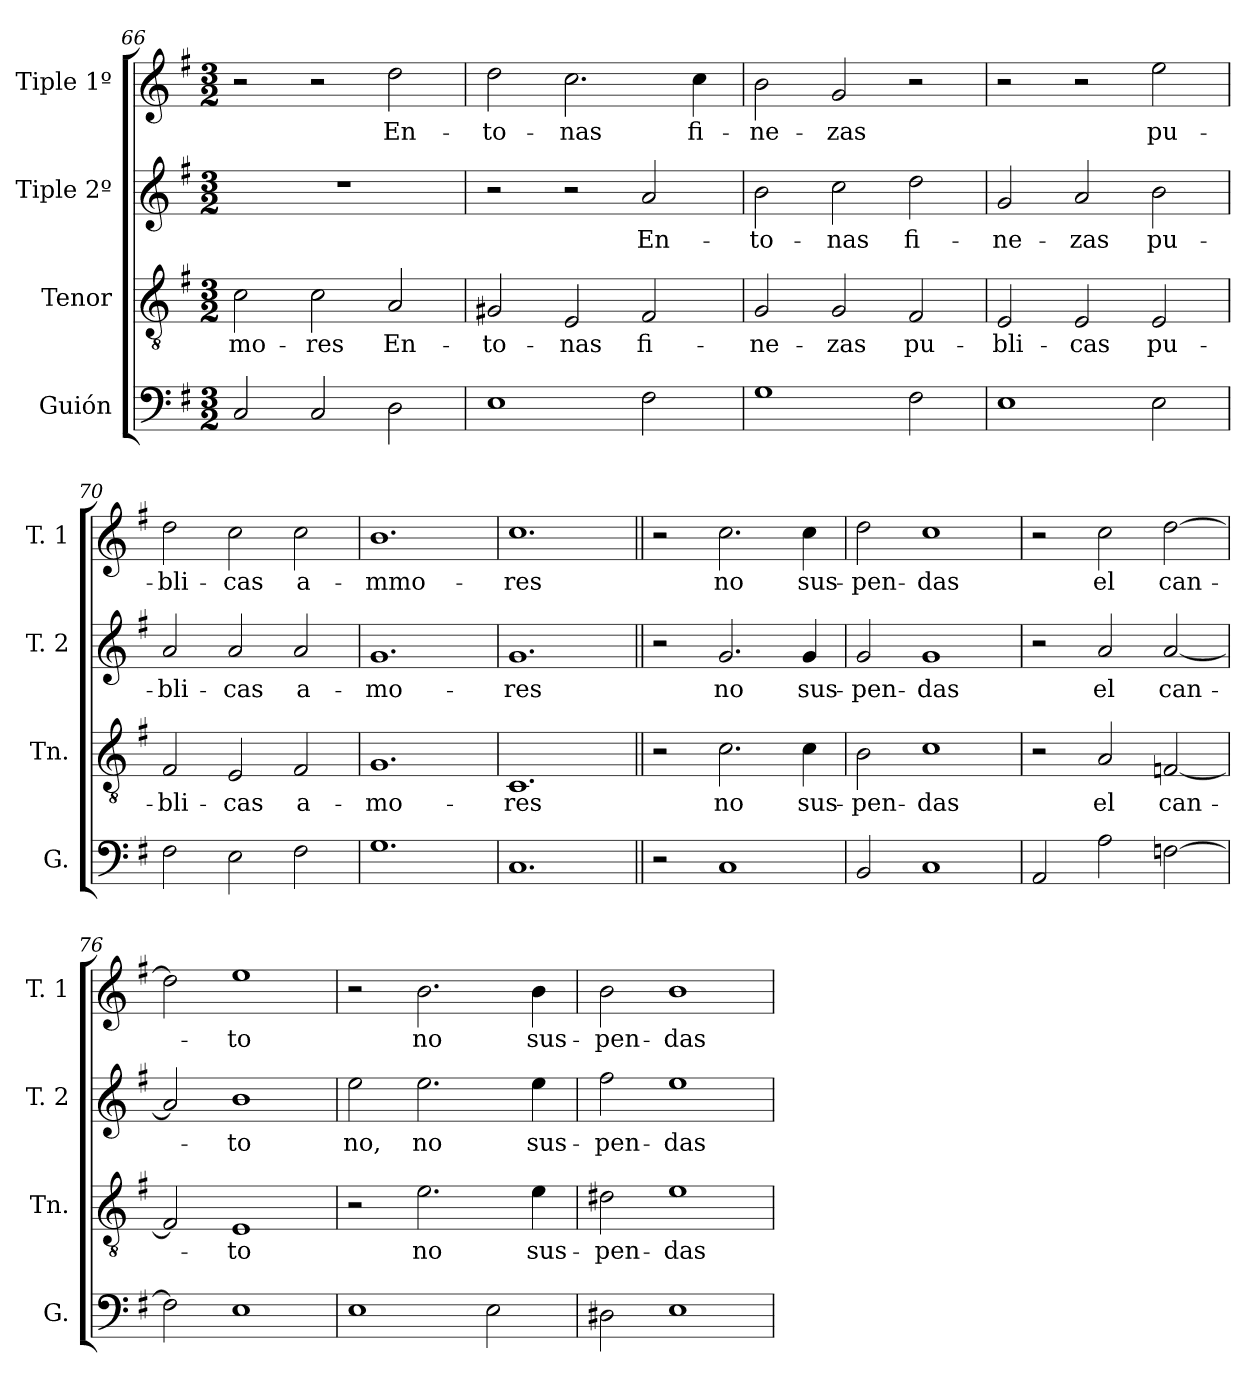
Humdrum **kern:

**kern	**kern	**text	**kern	**text	**kern	**text
*part4	*part3	*part3	*part2	*part2	*part1	*part1
*staff4	*staff3	*staff3	*staff2	*staff2	*staff1	*staff1
*I"Guión	*I"Tenor	*	*I"Tiple 2º	*	*I"Tiple 1º	*
*I'G.	*I'Tn.	*	*I'T. 2	*	*I'T. 1	*
*clefF4	*clefGv2	*	*clefG2	*	*clefG2	*
*k[f#]	*k[f#]	*	*k[f#]	*	*k[f#]	*
*M3/2	*M3/2	*	*M3/2	*	*M3/2	*
=66	=66	=66	=66	=66	=66	=66
2C	2c	-mo-	1.r	.	2r	.
2C	2c	-res	.	.	2r	.
2D	2A	En-	.	.	2dd	En-
=67	=67	=67	=67	=67	=67	=67
1E	2G#X	-to-	2r	.	2dd	-to-
.	2E	-nas	2r	.	2.cc	-nas
2F#	2F#	fi-	2a	En-	.	.
.	.	.	.	.	4cc	fi-
=68	=68	=68	=68	=68	=68	=68
1G	2G	-ne-	2b	-to-	2b	-ne-
.	2G	-zas	2cc	-nas	2g	-zas
2F#	2F#	pu-	2dd	fi-	2r	.
=69	=69	=69	=69	=69	=69	=69
1E	2E	-bli-	2g	-ne-	2r	.
.	2E	-cas	2a	-zas	2r	.
2E	2E	pu-	2b	pu-	2ee	pu-
=70	=70	=70	=70	=70	=70	=70
2F#	2F#	-bli-	2a	-bli-	2dd	-bli-
2E	2E	-cas	2a	-cas	2cc	-cas
2F#	2F#	a-	2a	a-	2cc	a-
=71	=71	=71	=71	=71	=71	=71
1.G	1.G	-mo-	1.g	-mo-	1.b	-mmo-
=72	=72	=72	=72	=72	=72	=72
1.C	1.C	-res	1.g	-res	1.cc	-res
=73||	=73||	=73||	=73||	=73||	=73||	=73||
2r	2r	.	2r	.	2r	.
1C	2.c	no	2.g	no	2.cc	no
.	4c	sus-	4g	sus-	4cc	sus-
=74	=74	=74	=74	=74	=74	=74
2BB	2B	-pen-	2g	-pen-	2dd	-pen-
1C	1c	-das	1g	-das	1cc	-das
=75	=75	=75	=75	=75	=75	=75
2AA	2r	.	2r	.	2r	.
2A	2A	el	2a	el	2cc	el
[2Fn	[2Fn	can-	[2a	can-	[2dd	can-
=76	=76	=76	=76	=76	=76	=76
2F]	2F]	.	2a]	.	2dd]	.
1E	1E	-to	1b	-to	1ee	-to
=77	=77	=77	=77	=77	=77	=77
1E	2r	.	2ee	no,	2r	.
.	2.e	no	2.ee	no	2.b	no
2E	.	.	.	.	.	.
.	4e	sus-	4ee	sus-	4b	sus-
=78	=78	=78	=78	=78	=78	=78
2D#X	2d#X	-pen-	2ff#	-pen-	2b	-pen-
1E	1e	-das	1ee	-das	1b	-das
=	=	=	=	=	=	=
*-	*-	*-	*-	*-	*-	*-
